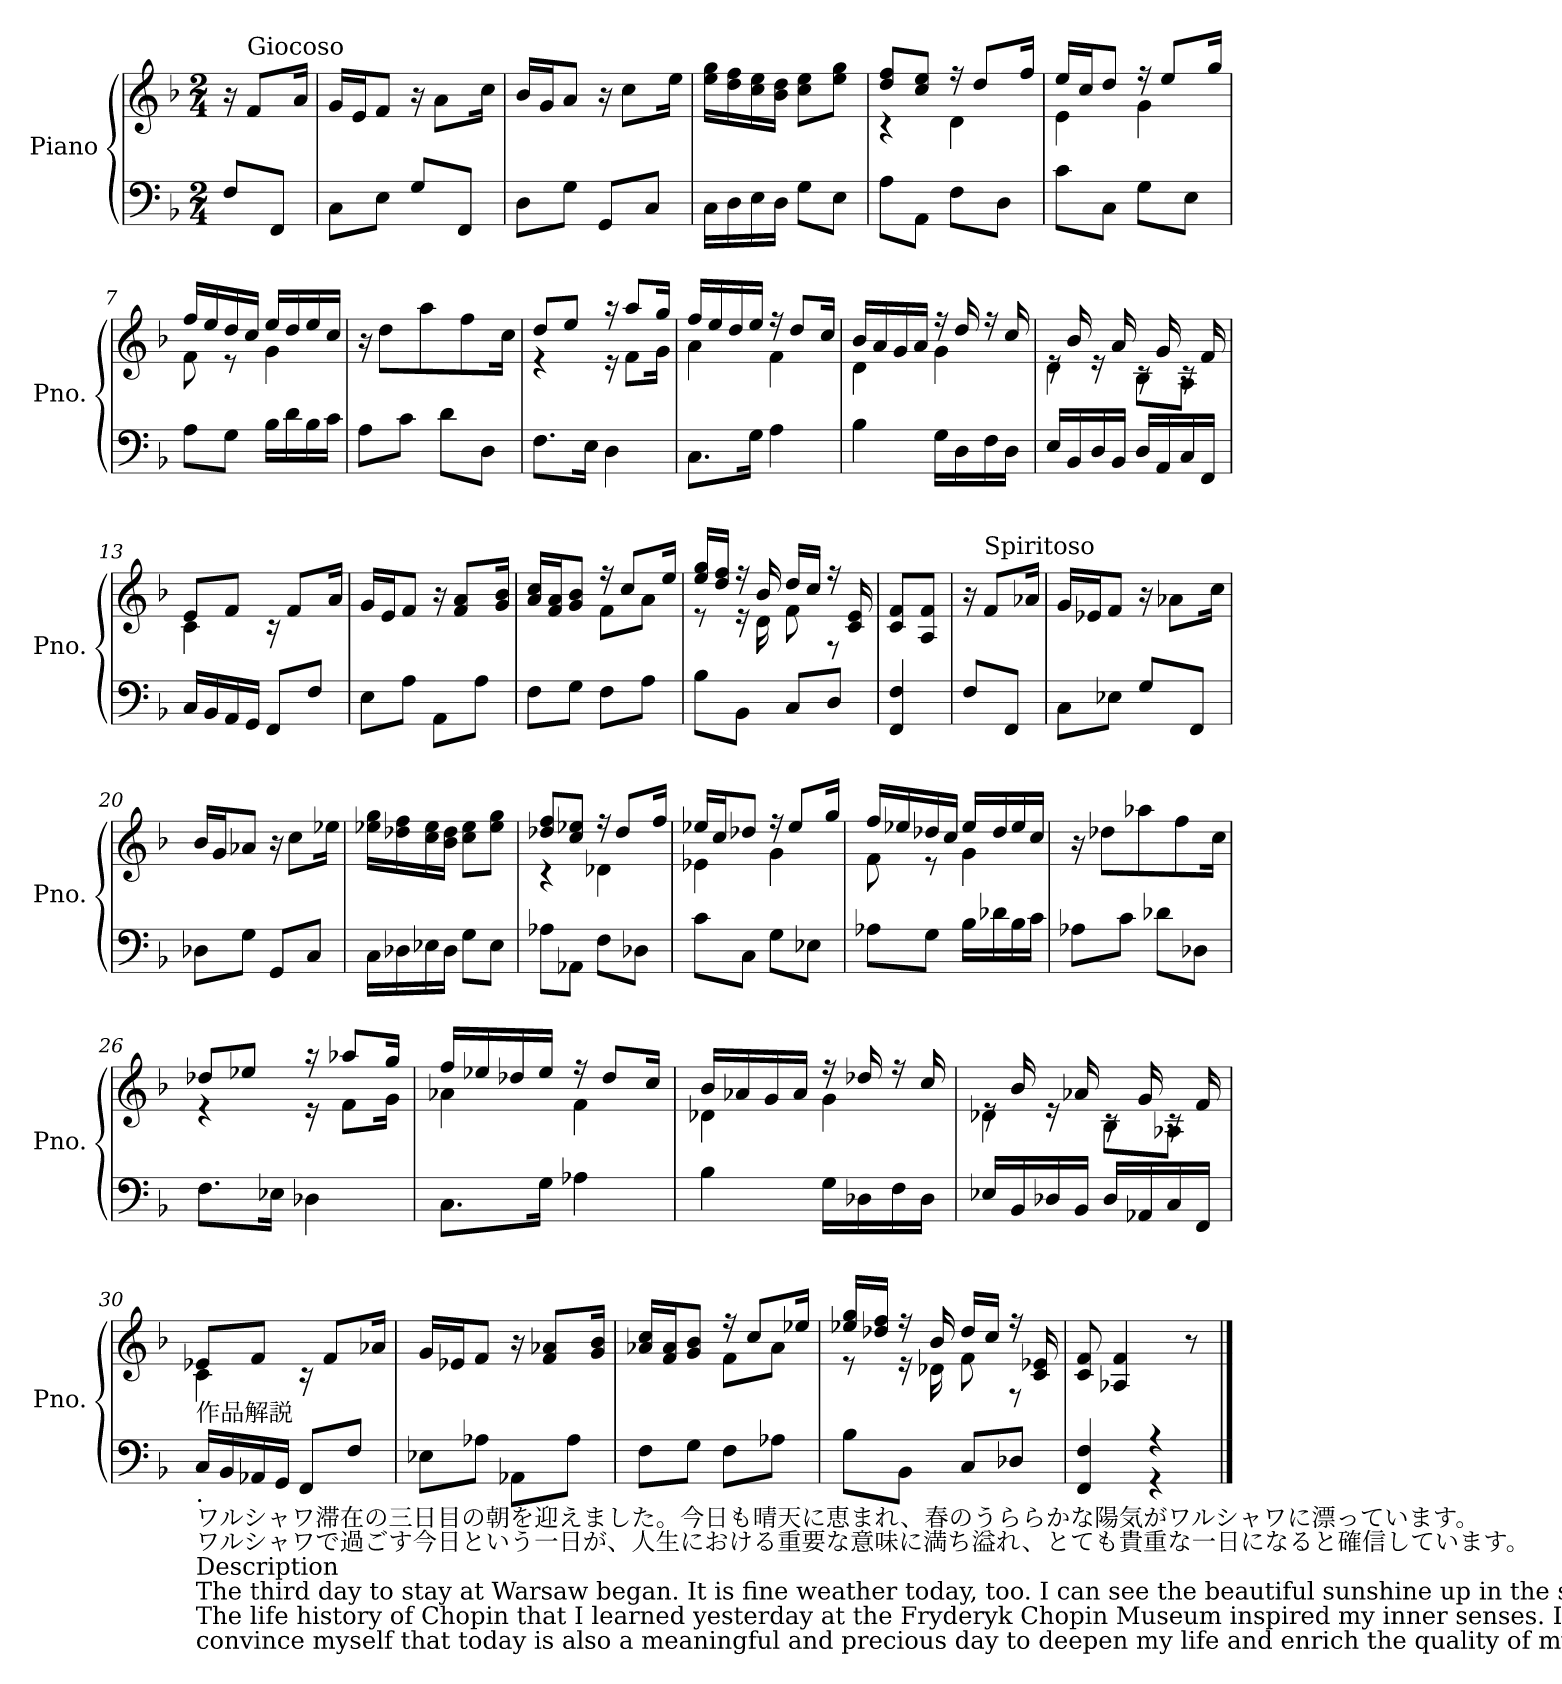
**kern	**kern
*part1	*part1
*staff2	*staff1
*I"Piano	*
*I'Pno.	*
*clefF4	*clefG2
*k[b-]	*k[b-]
*M2/4	*M2/4
*MM95	*MM95
=1	=1
8F/L	16r
!	!LO:TX:a:t=Giocoso
.	8f/L
8FF/J	.
.	16a/Jk
=2	=2
8C\L	16g/LL
.	16e/J
8E\J	8f/J
8G/L	16r
.	8a\L
8FF/J	.
.	16cc\Jk
=3	=3
8D\L	16b-/LL
.	16g/J
8G\J	8a/J
8GG/L	16r
.	8cc\L
8C/J	.
.	16ee\Jk
=4	=4
16C\LL	16ee\ 16gg\LL
16D\	16dd\ 16ff\
16E\	16cc\ 16ee\
16D\JJ	16b-\ 16dd\JJ
8G\L	8cc\ 8ee\L
8E\J	8ee\ 8gg\J
=5	=5
*	*^
8A\L	8dd/ 8ff/L	4r
8AA\J	8cc/ 8ee/J	.
8F\L	16r	4d\
.	8dd/L	.
8D\J	.	.
.	16ff/Jk	.
=6	=6	=6
8c\L	16ee/LL	4e\
.	16cc/J	.
8C\J	8dd/J	.
8G\L	16r	4g\
.	8ee/L	.
8E\J	.	.
.	16gg/Jk	.
=7	=7	=7
8A\L	16ff/LL	8f\
.	16ee/	.
8G\J	16dd/	8r
.	16cc/JJ	.
16B-\LL	16ee/LL	4g\
16d\	16dd/	.
16B-\	16ee/	.
16c\JJ	16cc/JJ	.
*	*v	*v
!!LO:LB:g=z
=8	=8
8A\L	16r
.	8dd\L
8c\J	.
.	8aa\
8d\L	.
.	8ff\
8D\J	.
.	16cc\Jk
=9	=9
*	*^
8.F\L	8dd/L	4r
.	8ee/J	.
16E\Jk	.	.
4D\	16r	16r
.	8aa/L	8f\L
.	16gg/Jk	16g\Jk
=10	=10	=10
8.C\L	16ff/LL	4a\
.	16ee/	.
.	16dd/	.
16G\Jk	16ee/JJ	.
4A\	16r	4f\
.	8dd/L	.
.	16cc/Jk	.
=11	=11	=11
4B-\	16b-/LL	4d\
.	16a/	.
.	16g/	.
.	16a/JJ	.
16G\LL	16r	4g\
16D\	16dd/	.
16F\	16r	.
16D\JJ	16cc/	.
=12	=12	=12
16E/LL	16re	4d\
16BB-/	16b-/	.
16D/	16re	.
16BB-/JJ	16a/	.
16D/LL	16rc	8B-\L
16AA/	16g/	.
16C/	16rc	8A\J
16FF/JJ	16f/	.
=13	=13	=13
16C/LL	8e/L	4c\
16BB-/	.	.
16AA/	8f/J	.
16GG/JJ	.	.
8FF/L	16rc	4ryy
.	8f/L	.
8F/J	.	.
.	16a/Jk	.
*	*v	*v
!!LO:LB:g=z
=14	=14
8E\L	16g/LL
.	16e/J
8A\J	8f/J
8AA\L	16r
.	8f/ 8a/L
8A\J	.
.	16g/ 16b-/Jk
=15	=15
*	*^
8F\L	16a/ 16cc/LL	4ryy
.	16f/ 16a/J	.
8G\J	8g/ 8b-/J	.
8F\L	16r	8f\L
.	8cc/L	.
8A\J	.	8a\J
.	16ee/Jk	.
=16	=16	=16
8B-\L	16ee/ 16gg/LL	8r
.	16dd/ 16ff/JJ	.
8BB-\J	16r	16r
.	16b-/	16d\
8C/L	16dd/LL	8f\
.	16cc/JJ	.
8D/J	16r	8r
.	16c/ 16e/	.
*	*v	*v
=17	=17
4FF/ 4F/	8c/ 8f/L
.	8A/ 8f/J
=18	=18
8F/L	16r
*	*MM90
!	!LO:TX:a:t=Spiritoso
.	8f/L
8FF/J	.
.	16a-X/Jk
=19	=19
8C\L	16g/LL
.	16e-X/J
8E-X\J	8f/J
8G/L	16r
.	8a-X\L
8FF/J	.
.	16cc\Jk
=20	=20
8D-X\L	16b-/LL
.	16g/J
8G\J	8a-X/J
8GG/L	16r
.	8cc\L
8C/J	.
.	16ee-X\Jk
!!LO:LB:g=z
=21	=21
16C\LL	16ee-X\ 16gg\LL
16D-X\	16dd-X\ 16ff\
16E-X\	16cc\ 16ee-\
16D-\JJ	16b-\ 16dd-\JJ
8G\L	8cc\ 8ee-\L
8E-\J	8ee-\ 8gg\J
=22	=22
*	*^
8A-X\L	8dd-X/ 8ff/L	4r
8AA-X\J	8cc/ 8ee-X/J	.
8F\L	16r	4d-X\
.	8dd-/L	.
8D-X\J	.	.
.	16ff/Jk	.
=23	=23	=23
8c\L	16ee-X/LL	4e-X\
.	16cc/J	.
8C\J	8dd-X/J	.
8G\L	16r	4g\
.	8ee-/L	.
8E-X\J	.	.
.	16gg/Jk	.
=24	=24	=24
8A-X\L	16ff/LL	8f\
.	16ee-X/	.
8G\J	16dd-X/	8r
.	16cc/JJ	.
16B-\LL	16ee-/LL	4g\
16d-X\	16dd-/	.
16B-\	16ee-/	.
16c\JJ	16cc/JJ	.
*	*v	*v
=25	=25
8A-X\L	16r
.	8dd-X\L
8c\J	.
.	8aa-X\
8d-X\L	.
.	8ff\
8D-X\J	.
.	16cc\Jk
!!LO:LB:g=z
=26	=26
*	*^
8.F\L	8dd-X/L	4r
.	8ee-X/J	.
16E-X\Jk	.	.
4D-X\	16r	16r
.	8aa-X/L	8f\L
.	16gg/Jk	16g\Jk
=27	=27	=27
8.C\L	16ff/LL	4a-X\
.	16ee-X/	.
.	16dd-X/	.
16G\Jk	16ee-/JJ	.
4A-X\	16r	4f\
.	8dd-/L	.
.	16cc/Jk	.
=28	=28	=28
4B-\	16b-/LL	4d-X\
.	16a-X/	.
.	16g/	.
.	16a-/JJ	.
16G\LL	16r	4g\
16D-X\	16dd-X/	.
16F\	16r	.
16D-\JJ	16cc/	.
=29	=29	=29
16E-X/LL	16re	4d-X\
16BB-/	16b-/	.
16D-X/	16re	.
16BB-/JJ	16a-X/	.
16D-/LL	16rc	8B-\L
16AA-X/	16g/	.
16C/	16rc	8A-X\J
16FF/JJ	16f/	.
!!LO:PB:g=z	!!
=30	=30	=30
!LO:TX:a:t=作品解説	!	!
!LO:TX:b:t=ワルシャワ滞在の三日目の朝を迎えました。今日も晴天に恵まれ、春のうららかな陽気がワルシャワに漂っています。	!	!
!LO:TX:b:t=ワルシャワで過ごす今日という一日が、人生における重要な意味に満ち溢れ、とても貴重な一日になると確信しています。	!	!
!LO:TX:b:t=Description	!	!
!LO:TX:b:t=The third day to stay at Warsaw began. It is fine weather today, too. I can see the beautiful sunshine up in the sky.	!	!
!LO:TX:b:t=The life history of Chopin that I learned yesterday at the Fryderyk Chopin Museum inspired my inner senses. I	!	!
!LO:TX:b:t=convince myself that today is also a meaningful and precious day to deepen my life and enrich the quality of my life	!	!
!LO:TX:b:t=.	!	!
16C/LL	8e-X/L	4c\
16BB-/	.	.
16AA-X/	8f/J	.
16GG/JJ	.	.
8FF/L	16rc	4ryy
.	8f/L	.
8F/J	.	.
.	16a-X/Jk	.
*	*v	*v
=31	=31
8E-X\L	16g/LL
.	16e-X/J
8A-X\J	8f/J
8AA-X\L	16r
.	8f/ 8a-X/L
8A-\J	.
.	16g/ 16b-/Jk
=32	=32
*	*^
8F\L	16a-X/ 16cc/LL	4ryy
.	16f/ 16a-/J	.
8G\J	8g/ 8b-/J	.
8F\L	16r	8f\L
.	8cc/L	.
8A-X\J	.	8a-\J
.	16ee-X/Jk	.
=33	=33	=33
8B-\L	16ee-X/ 16gg/LL	8r
.	16dd-X/ 16ff/JJ	.
8BB-\J	16r	16r
.	16b-/	16d-X\
8C/L	16dd-/LL	8f\
.	16cc/JJ	.
8D-X/J	16r	8r
.	16c/ 16e-X/	.
*	*v	*v
=34	=34
*^	*
4FF/ 4F/	4ryy	8c/ 8f/
.	.	4A-X/ 4f/
4r	4r	.
.	.	8r
*v	*v	*
==	==
*-	*-
